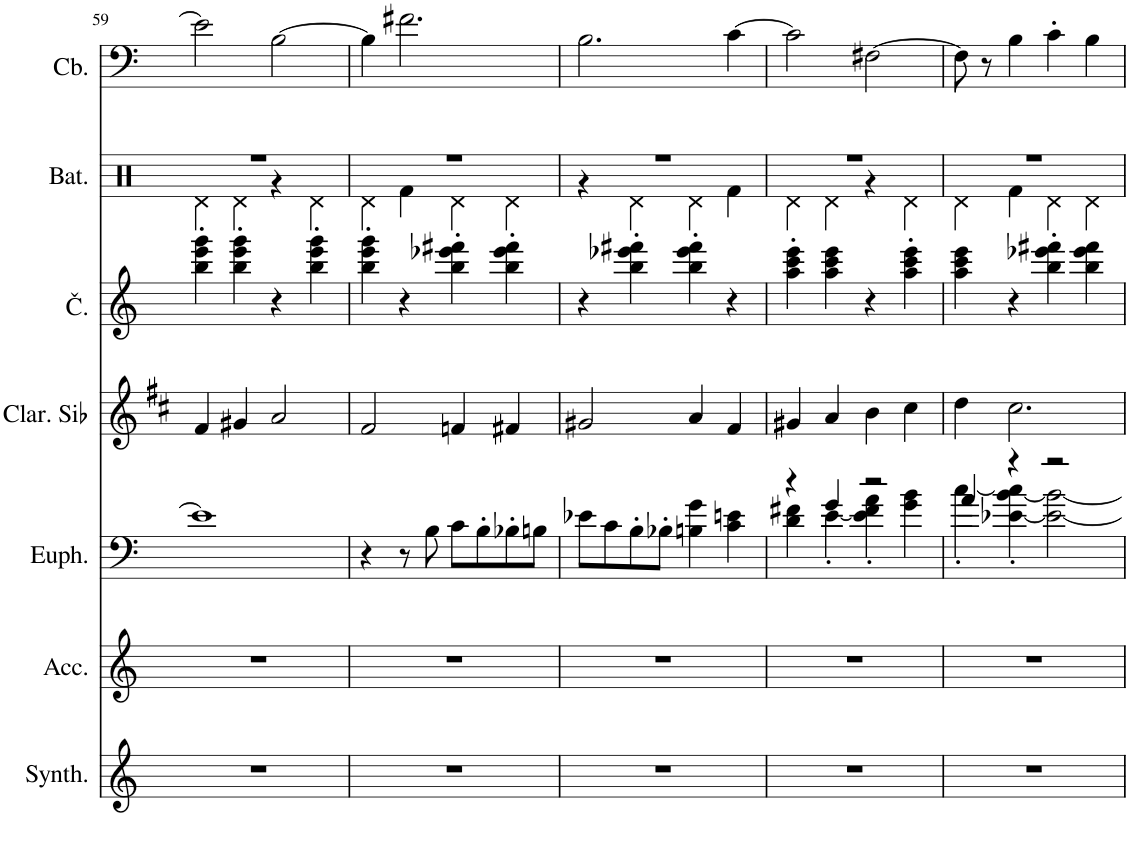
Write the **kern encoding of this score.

**kern	**kern	**kern	**kern	**kern	**kern	**kern
*part7	*part6	*part5	*part4	*part3	*part2	*part1
*staff7	*staff6	*staff5	*staff4	*staff3	*staff2	*staff1
*I"Synthétiseur Pad, Pad 3 (polysynth)	*I"Accordéon , Accordion	*I"Euphonium, Tuba	*I"Clarinette en Sib	*I"Čelo, Acoustic Guitar (nylon)	*I"Batterie	*I"Contrebasse, Acoustic Bass
*I'Synth.	*I'Acc.	*I'Euph.	*I'Clar. Sib	*	*I'Bat.	*I'Cb.
!!LO:PB:g=z
*clefG2	*clefG2	*clefF4	*clefG2	*clefG2	*clefX	*clefF4
*	*	*	*Trd1c2	*Trd14c24	*	*Trd7c12
*k[]	*k[]	*k[]	*k[f#c#]	*k[]	*k[]	*k[]
*M4/4	*M4/4	*M4/4	*M4/4	*M4/4	*M4/4	*M4/4
=59	=59	=59	=59	=59	=59	=59
*	*	*	*	*	*^	*
1r	1r	1e]	4f#/	4bb\' 4eee\' 4ggg\'	1r	4Rd\	2e\]
.	.	.	4g#X/	4bb\' 4eee\' 4ggg\'	.	4Rd\	.
.	.	.	2a/	4r	.	4r	[2B\
.	.	.	.	4bb\' 4eee\' 4ggg\'	.	4Rd\	.
=60	=60	=60	=60	=60	=60	=60	=60
1r	1r	4r	2f#/	4bb\' 4eee\' 4ggg\'	1r	4Rd\	4B\]
.	.	8r	.	4r	.	4Rf\	2.f#X\
.	.	8B\	.	.	.	.	.
.	.	8c\L	4fn/	4bb\' 4eee-X\' 4fff#X\'	.	4Rd\	.
.	.	8B'\	.	.	.	.	.
.	.	8B-X'\	4f#X/	4bb\' 4eee-\' 4fff#\'	.	4Rd\	.
.	.	8Bn\J	.	.	.	.	.
=61	=61	=61	=61	=61	=61	=61	=61
1r	1r	8e-X\L	2g#X/	4r	1r	4r	2.B\
.	.	8c\	.	.	.	.	.
.	.	8B'\	.	4bb\' 4eee-X\' 4fff#X\'	.	4Rd\	.
.	.	8B-X'\J	.	.	.	.	.
.	.	4Bn\ 4g\	4a/	4bb\' 4eee-\' 4fff#\'	.	4Rd\	.
.	.	4c\ 4en\	4f#/	4r	.	4Rf\	[4c\
=62	=62	=62	=62	=62	=62	=62	=62
*	*	*^	*	*	*	*	*
1r	1r	4r	4d\ 4f#X\	4g#X/	4aa\' 4ccc\' 4eee\'	1r	4Rd\	2c\]
.	.	4g/	[4e'\	4a/	4aa\ 4ccc\ 4eee\	.	4Rd\	.
.	.	2r	4e\]' 4f#\' 4a\'	4b\	4r	.	4r	[2F#X\
.	.	.	4g\ 4b\	4cc#\	4aa\' 4ccc\' 4eee\'	.	4Rd\	.
=63	=63	=63	=63	=63	=63	=63	=63	=63
1r	1r	4a/	[4cc'\	4dd\	4aa\ 4ccc\ 4eee\	1r	4Rd\	8F#\]
.	.	.	.	.	.	.	.	8r
.	.	4r	[4e-X\' [4b\' 4cc\]'	2.cc#\	4r	.	4Rf\	4B\
.	.	2r	2e-\_ 2b\_	.	4bb\' 4eee-X\' 4fff#X\'	.	4Rd\	4c'\
.	.	.	.	.	4bb\ 4eee-\ 4fff#\	.	4Rd\	4B\
*	*	*v	*v	*	*	*v	*v	*
=	=	=	=	=	=	=
*-	*-	*-	*-	*-	*-	*-
